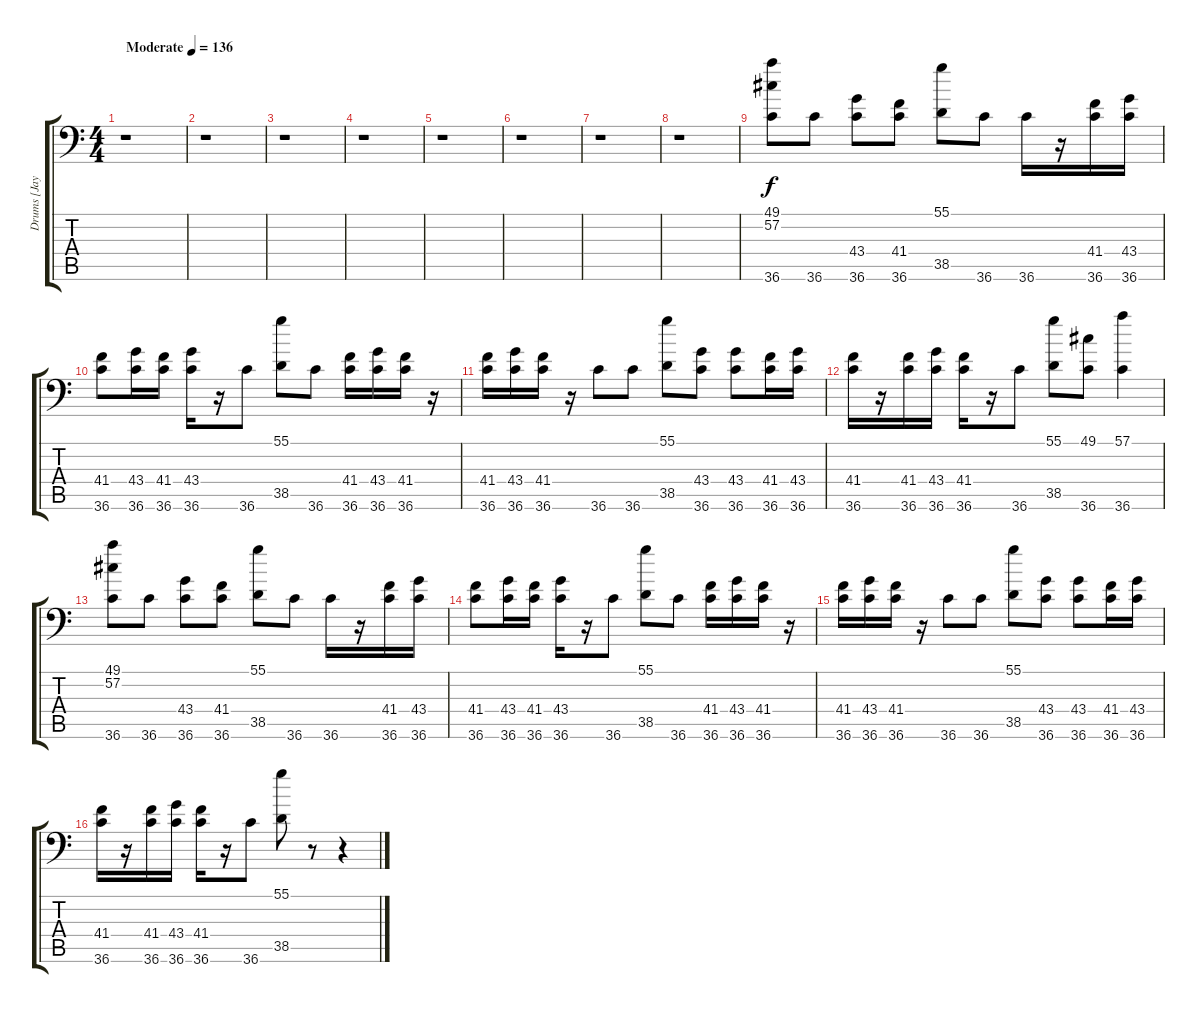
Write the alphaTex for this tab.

\track ("Drums [Jay Scott]" "Drums [Jay") {instrument acousticgrandpiano}
\staff {score tabs}
\tuning (C-1 C-1 C-1 C-1 C-1 C-1) {hide}
\ts (4 4)
\tempo (136 "Moderate")
\clef f4
\ks c
r.1{dy f instrument acousticgrandpiano} |
r.1 |
r.1 |
r.1 |
r.1 |
r.1 |
r.1 |
r.1 |
(49.1 57.2 36.6).8 36.6.8 (43.4 36.6).8 (41.4 36.6).8 (55.1 38.5).8 36.6.8 36.6.16 r.16 (41.4 36.6).16 (43.4 36.6).16 |
(41.4 36.6).8 (43.4 36.6).16 (41.4 36.6).16 (43.4 36.6).16 r.16 36.6.8 (55.1 38.5).8 36.6.8 (41.4 36.6).16 (43.4 36.6).16 (41.4 36.6).16 r.16 |
(41.4 36.6).16 (43.4 36.6).16 (41.4 36.6).16 r.16 36.6.8 36.6.8 (55.1 38.5).8 (43.4 36.6).8 (43.4 36.6).8 (41.4 36.6).16 (43.4 36.6).16 |
(41.4 36.6).16 r.16 (41.4 36.6).16 (43.4 36.6).16 (41.4 36.6).16 r.16 36.6.8 (55.1 38.5).8 (49.1 36.6).8 (57.1 36.6).4 |
(49.1 57.2 36.6).8 36.6.8 (43.4 36.6).8 (41.4 36.6).8 (55.1 38.5).8 36.6.8 36.6.16 r.16 (41.4 36.6).16 (43.4 36.6).16 |
(41.4 36.6).8 (43.4 36.6).16 (41.4 36.6).16 (43.4 36.6).16 r.16 36.6.8 (55.1 38.5).8 36.6.8 (41.4 36.6).16 (43.4 36.6).16 (41.4 36.6).16 r.16 |
(41.4 36.6).16 (43.4 36.6).16 (41.4 36.6).16 r.16 36.6.8 36.6.8 (55.1 38.5).8 (43.4 36.6).8 (43.4 36.6).8 (41.4 36.6).16 (43.4 36.6).16 |
(41.4 36.6).16 r.16 (41.4 36.6).16 (43.4 36.6).16 (41.4 36.6).16 r.16 36.6.8 (55.1 38.5).8 r.8 r.4
